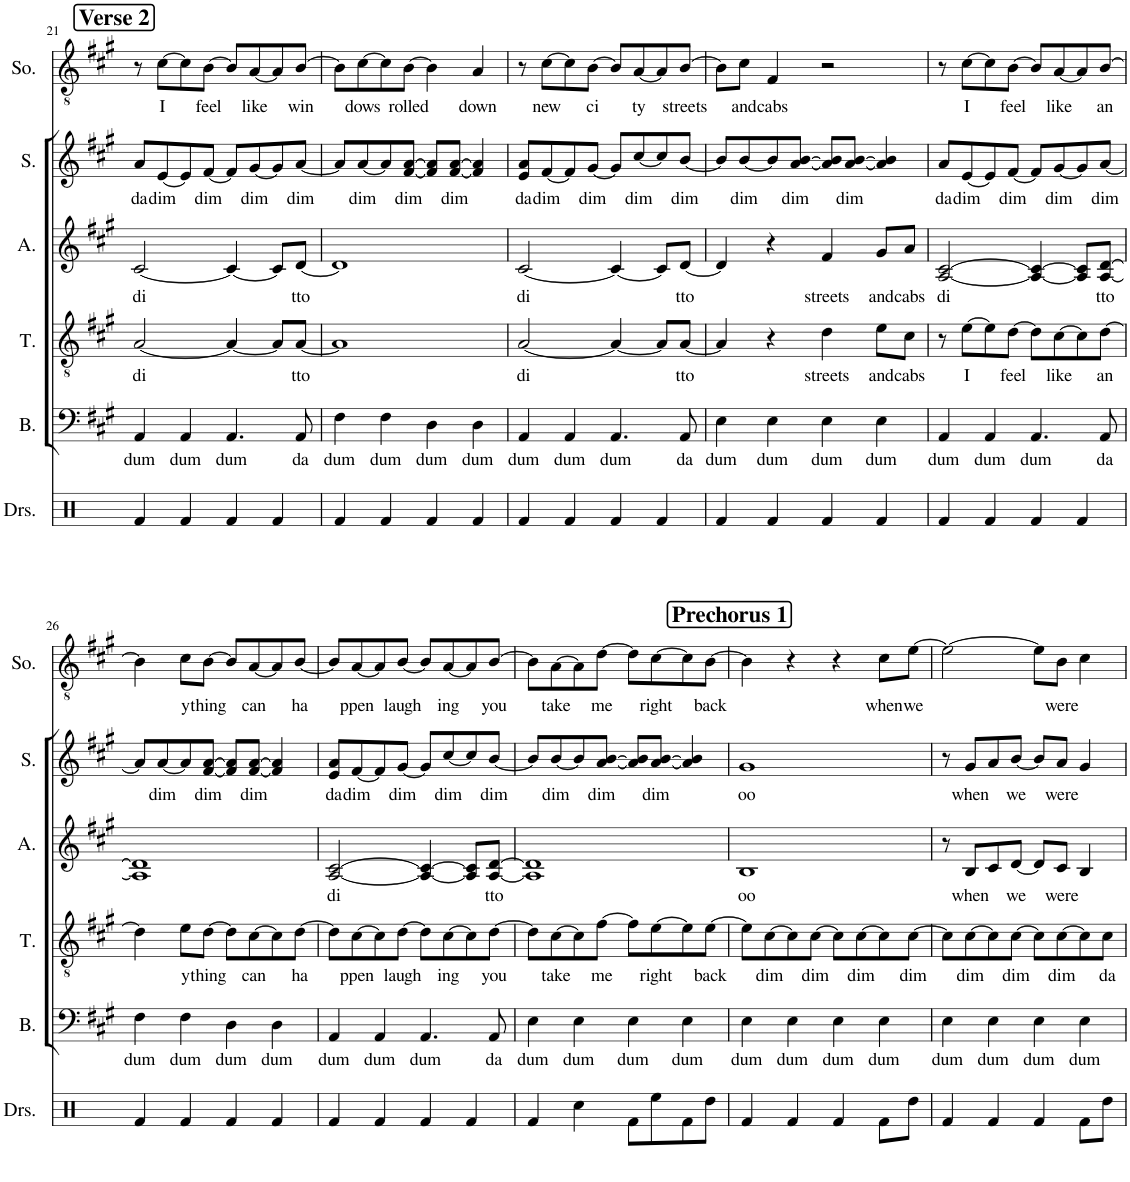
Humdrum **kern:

**kern	**kern	**text	**kern	**text	**kern	**text	**kern	**text	**kern	**text
*part6	*part5	*part5	*part4	*part4	*part3	*part3	*part2	*part2	*part1	*part1
*staff6	*staff5	*staff5	*staff4	*staff4	*staff3	*staff3	*staff2	*staff2	*staff1	*staff1
*I"Drumset	*I"Bass	*	*I"Tenor	*	*I"Alto	*	*I"Soprano	*	*I"Soloist	*
*I'Drs.	*I'B.	*	*I'T.	*	*I'A.	*	*I'S.	*	*I'So.	*
!!LO:PB:g=z
*clefX	*clefF4	*	*clefGv2	*	*clefG2	*	*clefG2	*	*clefGv2	*
*k[]	*k[f#c#g#]	*	*k[f#c#g#]	*	*k[f#c#g#]	*	*k[f#c#g#]	*	*k[f#c#g#]	*
*M4/4	*M4/4	*	*M4/4	*	*M4/4	*	*M4/4	*	*M4/4	*
!!LO:REH:place=s1:a:B:cj:fs=14:t=Verse 2
=21	=21	=21	=21	=21	=21	=21	=21	=21	=21	=21
!	!	!LO:LY:b	!	!LO:LY:b	!	!LO:LY:b	!	!LO:LY:b	!	!
4Rf/	4AA/	dum	[2A/	di	[2c#/	di	8a/L	da	8r	.
!	!	!	!	!	!	!	!	!LO:LY:b	!	!LO:LY:b
.	.	.	.	.	.	.	[8e/	dim	[8c#\L	I
!	!	!LO:LY:b	!	!	!	!	!	!	!	!
4Rf/	4AA/	dum	.	.	.	.	8e/]	.	8c#\]	.
!	!	!	!	!	!	!	!	!LO:LY:b	!	!LO:LY:b
.	.	.	.	.	.	.	[8f#/J	dim	[8B\J	feel
!	!	!LO:LY:b	!	!	!	!	!	!	!	!
4Rf/	4.AA/	dum	4A/_	.	4c#/_	.	8f#/L]	.	8B/L]	.
!	!	!	!	!	!	!	!	!LO:LY:b	!	!LO:LY:b
.	.	.	.	.	.	.	[8g#/	dim	[8A/	like
4Rf/	.	.	8A/L]	.	8c#/L]	.	8g#/]	.	8A/]	.
!	!	!LO:LY:b	!	!LO:LY:b	!	!LO:LY:b	!	!LO:LY:b	!	!LO:LY:b
.	8AA/	da	[8A/J	tto	[8d/J	tto	[8a/J	dim	[8B/J	win
=22	=22	=22	=22	=22	=22	=22	=22	=22	=22	=22
!	!	!LO:LY:b	!	!	!	!	!	!	!	!
4Rf/	4F#\	dum	1A]	.	1d]	.	8a/L]	.	8B\L]	.
!	!	!	!	!	!	!	!	!LO:LY:b	!	!LO:LY:b
.	.	.	.	.	.	.	[8a/	dim	[8c#\	dows
!	!	!LO:LY:b	!	!	!	!	!	!	!	!
4Rf/	4F#\	dum	.	.	.	.	8a/]	.	8c#\]	.
!	!	!	!	!	!	!	!	!LO:LY:b	!	!LO:LY:b
.	.	.	.	.	.	.	[8f#/ [8a/J	dim	[8B\J	rolled
!	!	!LO:LY:b	!	!	!	!	!	!	!	!
4Rf/	4D\	dum	.	.	.	.	8f#/] 8a/]L	.	4B\]	.
!	!	!	!	!	!	!	!	!LO:LY:b	!	!
.	.	.	.	.	.	.	[8f#/ [8a/J	dim	.	.
!	!	!LO:LY:b	!	!	!	!	!	!	!	!LO:LY:b
4Rf/	4D\	dum	.	.	.	.	4f#/] 4a/]	.	4A/	down
=23	=23	=23	=23	=23	=23	=23	=23	=23	=23	=23
!	!	!LO:LY:b	!	!LO:LY:b	!	!LO:LY:b	!	!LO:LY:b	!	!
4Rf/	4AA/	dum	[2A/	di	[2c#/	di	8e/ 8a/L	da	8r	.
!	!	!	!	!	!	!	!	!LO:LY:b	!	!LO:LY:b
.	.	.	.	.	.	.	[8f#/	dim	[8c#\L	new
!	!	!LO:LY:b	!	!	!	!	!	!	!	!
4Rf/	4AA/	dum	.	.	.	.	8f#/]	.	8c#\]	.
!	!	!	!	!	!	!	!	!LO:LY:b	!	!LO:LY:b
.	.	.	.	.	.	.	[8g#/J	dim	[8B\J	ci
!	!	!LO:LY:b	!	!	!	!	!	!	!	!
4Rf/	4.AA/	dum	4A/_	.	4c#/_	.	8g#/L]	.	8B/L]	.
!	!	!	!	!	!	!	!	!LO:LY:b	!	!LO:LY:b
.	.	.	.	.	.	.	[8cc#/	dim	[8A/	ty
4Rf/	.	.	8A/L]	.	8c#/L]	.	8cc#/]	.	8A/]	.
!	!	!LO:LY:b	!	!LO:LY:b	!	!LO:LY:b	!	!LO:LY:b	!	!LO:LY:b
.	8AA/	da	[8A/J	tto	[8d/J	tto	[8b/J	dim	[8B/J	streets
=24	=24	=24	=24	=24	=24	=24	=24	=24	=24	=24
!	!	!LO:LY:b	!	!	!	!	!	!	!	!
4Rf/	4E\	dum	4A/]	.	4d/]	.	8b/L]	.	8B\L]	.
!	!	!	!	!	!	!	!	!LO:LY:b	!	!LO:LY:b
.	.	.	.	.	.	.	[8b/	dim	8c#\J	and
!	!	!LO:LY:b	!	!	!	!	!	!	!	!LO:LY:b
4Rf/	4E\	dum	4r	.	4r	.	8b/]	.	4F#/	cabs
!	!	!	!	!	!	!	!	!LO:LY:b	!	!
.	.	.	.	.	.	.	[8a/ [8b/J	dim	.	.
!	!	!LO:LY:b	!	!LO:LY:b	!	!LO:LY:b	!	!	!	!
4Rf/	4E\	dum	4d\	streets	4f#/	streets	8a/] 8b/]L	.	2r	.
!	!	!	!	!	!	!	!	!LO:LY:b	!	!
.	.	.	.	.	.	.	[8a/ [8b/J	dim	.	.
!	!	!LO:LY:b	!	!LO:LY:b	!	!LO:LY:b	!	!	!	!
4Rf/	4E\	dum	8e\L	and	8g#/L	and	4a/] 4b/]	.	.	.
!	!	!	!	!LO:LY:b	!	!LO:LY:b	!	!	!	!
.	.	.	8c#\J	cabs	8a/J	cabs	.	.	.	.
=25	=25	=25	=25	=25	=25	=25	=25	=25	=25	=25
!	!	!LO:LY:b	!	!	!	!LO:LY:b	!	!LO:LY:b	!	!
4Rf/	4AA/	dum	8r	.	[2A/ [2c#/	di	8a/L	da	8r	.
!	!	!	!	!LO:LY:b	!	!	!	!LO:LY:b	!	!LO:LY:b
.	.	.	[8e\L	I	.	.	[8e/	dim	[8c#\L	I
!	!	!LO:LY:b	!	!	!	!	!	!	!	!
4Rf/	4AA/	dum	8e\]	.	.	.	8e/]	.	8c#\]	.
!	!	!	!	!LO:LY:b	!	!	!	!LO:LY:b	!	!LO:LY:b
.	.	.	[8d\J	feel	.	.	[8f#/J	dim	[8B\J	feel
!	!	!LO:LY:b	!	!	!	!	!	!	!	!
4Rf/	4.AA/	dum	8d\L]	.	4A/_ 4c#/_	.	8f#/L]	.	8B/L]	.
!	!	!	!	!LO:LY:b	!	!	!	!LO:LY:b	!	!LO:LY:b
.	.	.	[8c#\	like	.	.	[8g#/	dim	[8A/	like
4Rf/	.	.	8c#\]	.	8A/] 8c#/]L	.	8g#/]	.	8A/]	.
!	!	!LO:LY:b	!	!LO:LY:b	!	!LO:LY:b	!	!LO:LY:b	!	!LO:LY:b
.	8AA/	da	[8d\J	an	[8A/ [8d/J	tto	[8a/J	dim	[8B/J	an
!!LO:LB:g=z
=26	=26	=26	=26	=26	=26	=26	=26	=26	=26	=26
!	!	!LO:LY:b	!	!	!	!	!	!	!	!
4Rf/	4F#\	dum	4d\]	.	1A] 1d]	.	8a/L]	.	4B\]	.
!	!	!	!	!	!	!	!	!LO:LY:b	!	!
.	.	.	.	.	.	.	[8a/	dim	.	.
!	!	!LO:LY:b	!	!LO:LY:b	!	!	!	!	!	!LO:LY:b
4Rf/	4F#\	dum	8e\L	y	.	.	8a/]	.	8c#\L	y
!	!	!	!	!LO:LY:b	!	!	!	!LO:LY:b	!	!LO:LY:b
.	.	.	[8d\J	thing	.	.	[8f#/ [8a/J	dim	[8B\J	thing
!	!	!LO:LY:b	!	!	!	!	!	!	!	!
4Rf/	4D\	dum	8d\L]	.	.	.	8f#/] 8a/]L	.	8B/L]	.
!	!	!	!	!LO:LY:b	!	!	!	!LO:LY:b	!	!LO:LY:b
.	.	.	[8c#\	can	.	.	[8f#/ [8a/J	dim	[8A/	can
!	!	!LO:LY:b	!	!	!	!	!	!	!	!
4Rf/	4D\	dum	8c#\]	.	.	.	4f#/] 4a/]	.	8A/]	.
!	!	!	!	!LO:LY:b	!	!	!	!	!	!LO:LY:b
.	.	.	[8d\J	ha	.	.	.	.	[8B/J	ha
=27	=27	=27	=27	=27	=27	=27	=27	=27	=27	=27
!	!	!LO:LY:b	!	!	!	!LO:LY:b	!	!LO:LY:b	!	!
4Rf/	4AA/	dum	8d\L]	.	[2A/ [2c#/	di	8e/ 8a/L	da	8B/L]	.
!	!	!	!	!LO:LY:b	!	!	!	!LO:LY:b	!	!LO:LY:b
.	.	.	[8c#\	ppen	.	.	[8f#/	dim	[8A/	ppen
!	!	!LO:LY:b	!	!	!	!	!	!	!	!
4Rf/	4AA/	dum	8c#\]	.	.	.	8f#/]	.	8A/]	.
!	!	!	!	!LO:LY:b	!	!	!	!LO:LY:b	!	!LO:LY:b
.	.	.	[8d\J	laugh	.	.	[8g#/J	dim	[8B/J	laugh
!	!	!LO:LY:b	!	!	!	!	!	!	!	!
4Rf/	4.AA/	dum	8d\L]	.	4A/_ 4c#/_	.	8g#/L]	.	8B/L]	.
!	!	!	!	!LO:LY:b	!	!	!	!LO:LY:b	!	!LO:LY:b
.	.	.	[8c#\	ing	.	.	[8cc#/	dim	[8A/	ing
4Rf/	.	.	8c#\]	.	8A/] 8c#/]L	.	8cc#/]	.	8A/]	.
!	!	!LO:LY:b	!	!LO:LY:b	!	!LO:LY:b	!	!LO:LY:b	!	!LO:LY:b
.	8AA/	da	[8d\J	you	[8A/ [8d/J	tto	[8b/J	dim	[8B/J	you
=28	=28	=28	=28	=28	=28	=28	=28	=28	=28	=28
!	!	!LO:LY:b	!	!	!	!	!	!	!	!
4Rf/	4E\	dum	8d\L]	.	1A] 1d]	.	8b/L]	.	8B\L]	.
!	!	!	!	!LO:LY:b	!	!	!	!LO:LY:b	!	!LO:LY:b
.	.	.	[8c#\	take	.	.	[8b/	dim	[8A\	take
!	!	!LO:LY:b	!	!	!	!	!	!	!	!
4Rcc\	4E\	dum	8c#\]	.	.	.	8b/]	.	8A\]	.
!	!	!	!	!LO:LY:b	!	!	!	!LO:LY:b	!	!LO:LY:b
.	.	.	[8f#\J	me	.	.	[8a/ [8b/J	dim	[8d\J	me
!	!	!LO:LY:b	!	!	!	!	!	!	!	!
8Rf\L	4E\	dum	8f#\L]	.	.	.	8a/] 8b/]L	.	8d\L]	.
!	!	!	!	!LO:LY:b	!	!	!	!LO:LY:b	!	!LO:LY:b
8Ree\	.	.	[8e\	right	.	.	[8a/ [8b/J	dim	[8c#\	right
!	!	!LO:LY:b	!	!	!	!	!	!	!	!
8Rf\	4E\	dum	8e\]	.	.	.	4a/] 4b/]	.	8c#\]	.
!	!	!	!	!LO:LY:b	!	!	!	!	!	!LO:LY:b
8Rdd\J	.	.	[8e\J	back	.	.	.	.	[8B\J	back
!!LO:REH:place=s1:a:B:cj:fs=14:t=Prechorus 1
=29	=29	=29	=29	=29	=29	=29	=29	=29	=29	=29
!	!	!LO:LY:b	!	!	!	!LO:LY:b	!	!LO:LY:b	!	!
4Rf/	4E\	dum	8e\L]	.	1B	oo	1g#	oo	4B\]	.
!	!	!	!	!LO:LY:b	!	!	!	!	!	!
.	.	.	[8c#\	dim	.	.	.	.	.	.
!	!	!LO:LY:b	!	!	!	!	!	!	!	!
4Rf/	4E\	dum	8c#\]	.	.	.	.	.	4r	.
!	!	!	!	!LO:LY:b	!	!	!	!	!	!
.	.	.	[8c#\J	dim	.	.	.	.	.	.
!	!	!LO:LY:b	!	!	!	!	!	!	!	!
4Rf/	4E\	dum	8c#\L]	.	.	.	.	.	4r	.
!	!	!	!	!LO:LY:b	!	!	!	!	!	!
.	.	.	[8c#\	dim	.	.	.	.	.	.
!	!	!LO:LY:b	!	!	!	!	!	!	!	!LO:LY:b
8Rf\L	4E\	dum	8c#\]	.	.	.	.	.	8c#\L	when
!	!	!	!	!LO:LY:b	!	!	!	!	!	!LO:LY:b
8Rdd\J	.	.	[8c#\J	dim	.	.	.	.	[8e\J	we
=30	=30	=30	=30	=30	=30	=30	=30	=30	=30	=30
!	!	!LO:LY:b	!	!	!	!	!	!	!	!
4Rf/	4E\	dum	8c#\L]	.	8r	.	8r	.	2e\_	.
!	!	!	!	!LO:LY:b	!	!LO:LY:b	!	!LO:LY:b	!	!
.	.	.	[8c#\	dim	8B/L	when	8g#/L	when	.	.
!	!	!LO:LY:b	!	!	!	!	!	!	!	!
4Rf/	4E\	dum	8c#\]	.	8c#/	.	8a/	.	.	.
!	!	!	!	!LO:LY:b	!	!LO:LY:b	!	!LO:LY:b	!	!
.	.	.	[8c#\J	dim	[8d/J	we	[8b/J	we	.	.
!	!	!LO:LY:b	!	!	!	!	!	!	!	!
4Rf/	4E\	dum	8c#\L]	.	8d/L]	.	8b/L]	.	8e\L]	.
!	!	!	!	!LO:LY:b	!	!LO:LY:b	!	!LO:LY:b	!	!LO:LY:b
.	.	.	[8c#\	dim	8c#/J	were	8a/J	were	8B\J	were
!	!	!LO:LY:b	!	!	!	!	!	!	!	!
8Rf\L	4E\	dum	8c#\]	.	4B/	.	4g#/	.	4c#\	.
!	!	!	!	!LO:LY:b	!	!	!	!	!	!
8Rdd\J	.	.	8c#\J	da	.	.	.	.	.	.
=	=	=	=	=	=	=	=	=	=	=
*-	*-	*-	*-	*-	*-	*-	*-	*-	*-	*-
